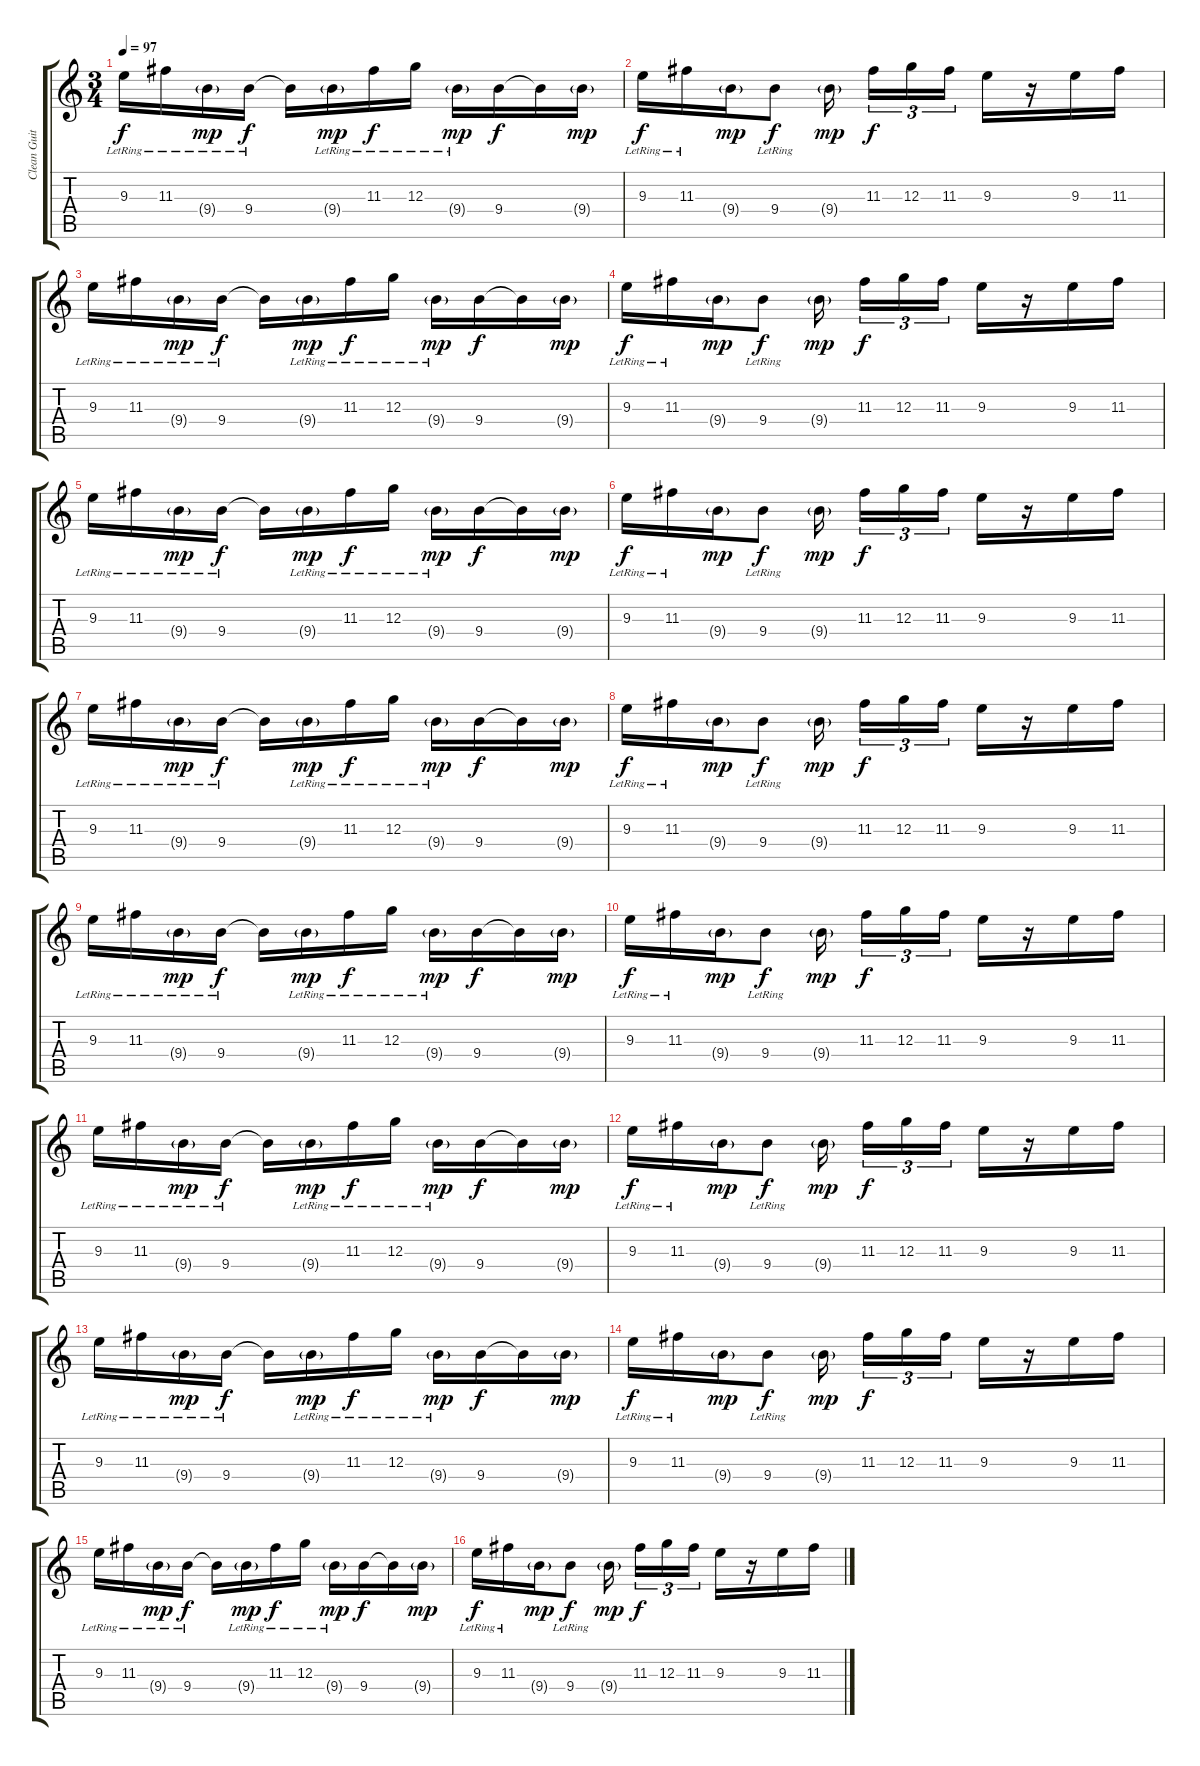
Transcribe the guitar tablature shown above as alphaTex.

\track ("Clean Guitars" "Clean Guit") {instrument electricguitarjazz}
\staff {score tabs}
\tuning (E4 B3 G3 D3 A2 D2) {hide}
\ts (3 4)
\tempo 97
\clef g2
\ks c
9.3{lr}.16{dy f instrument electricguitarjazz} 11.3{lr}.16 9.4{g lr}.16{dy mp} 9.4{lr}.16{dy f} 9.4{t}.16 9.4{g lr}.16{dy mp} 11.3{lr}.16{dy f} 12.3{lr}.16 9.4{g lr}.16{dy mp} 9.4.16{dy f} 9.4{t}.16 9.4{g}.16{dy mp} |
9.3{lr}.16{dy f} 11.3{lr}.16 9.4{g}.16{dy mp} 9.4{lr}.8{dy f} 9.4{g}.16{dy mp beam splitsecondary} 11.3.16{tu (3 2) dy f} 12.3.16{tu (3 2)} 11.3.16{tu (3 2)} 9.3.16 r.16 9.3.16 11.3.16 |
9.3{lr}.16 11.3{lr}.16 9.4{g lr}.16{dy mp} 9.4{lr}.16{dy f} 9.4{t}.16 9.4{g lr}.16{dy mp} 11.3{lr}.16{dy f} 12.3{lr}.16 9.4{g lr}.16{dy mp} 9.4.16{dy f} 9.4{t}.16 9.4{g}.16{dy mp} |
9.3{lr}.16{dy f} 11.3{lr}.16 9.4{g}.16{dy mp} 9.4{lr}.8{dy f} 9.4{g}.16{dy mp beam splitsecondary} 11.3.16{tu (3 2) dy f} 12.3.16{tu (3 2)} 11.3.16{tu (3 2)} 9.3.16 r.16 9.3.16 11.3.16 |
9.3{lr}.16 11.3{lr}.16 9.4{g lr}.16{dy mp} 9.4{lr}.16{dy f} 9.4{t}.16 9.4{g lr}.16{dy mp} 11.3{lr}.16{dy f} 12.3{lr}.16 9.4{g lr}.16{dy mp} 9.4.16{dy f} 9.4{t}.16 9.4{g}.16{dy mp} |
9.3{lr}.16{dy f} 11.3{lr}.16 9.4{g}.16{dy mp} 9.4{lr}.8{dy f} 9.4{g}.16{dy mp beam splitsecondary} 11.3.16{tu (3 2) dy f} 12.3.16{tu (3 2)} 11.3.16{tu (3 2)} 9.3.16 r.16 9.3.16 11.3.16 |
9.3{lr}.16 11.3{lr}.16 9.4{g lr}.16{dy mp} 9.4{lr}.16{dy f} 9.4{t}.16 9.4{g lr}.16{dy mp} 11.3{lr}.16{dy f} 12.3{lr}.16 9.4{g lr}.16{dy mp} 9.4.16{dy f} 9.4{t}.16 9.4{g}.16{dy mp} |
9.3{lr}.16{dy f} 11.3{lr}.16 9.4{g}.16{dy mp} 9.4{lr}.8{dy f} 9.4{g}.16{dy mp beam splitsecondary} 11.3.16{tu (3 2) dy f} 12.3.16{tu (3 2)} 11.3.16{tu (3 2)} 9.3.16 r.16 9.3.16 11.3.16 |
9.3{lr}.16 11.3{lr}.16 9.4{g lr}.16{dy mp} 9.4{lr}.16{dy f} 9.4{t}.16 9.4{g lr}.16{dy mp} 11.3{lr}.16{dy f} 12.3{lr}.16 9.4{g lr}.16{dy mp} 9.4.16{dy f} 9.4{t}.16 9.4{g}.16{dy mp} |
9.3{lr}.16{dy f} 11.3{lr}.16 9.4{g}.16{dy mp} 9.4{lr}.8{dy f} 9.4{g}.16{dy mp beam splitsecondary} 11.3.16{tu (3 2) dy f} 12.3.16{tu (3 2)} 11.3.16{tu (3 2)} 9.3.16 r.16 9.3.16 11.3.16 |
9.3{lr}.16 11.3{lr}.16 9.4{g lr}.16{dy mp} 9.4{lr}.16{dy f} 9.4{t}.16 9.4{g lr}.16{dy mp} 11.3{lr}.16{dy f} 12.3{lr}.16 9.4{g lr}.16{dy mp} 9.4.16{dy f} 9.4{t}.16 9.4{g}.16{dy mp} |
9.3{lr}.16{dy f} 11.3{lr}.16 9.4{g}.16{dy mp} 9.4{lr}.8{dy f} 9.4{g}.16{dy mp beam splitsecondary} 11.3.16{tu (3 2) dy f} 12.3.16{tu (3 2)} 11.3.16{tu (3 2)} 9.3.16 r.16 9.3.16 11.3.16 |
9.3{lr}.16 11.3{lr}.16 9.4{g lr}.16{dy mp} 9.4{lr}.16{dy f} 9.4{t}.16 9.4{g lr}.16{dy mp} 11.3{lr}.16{dy f} 12.3{lr}.16 9.4{g lr}.16{dy mp} 9.4.16{dy f} 9.4{t}.16 9.4{g}.16{dy mp} |
9.3{lr}.16{dy f} 11.3{lr}.16 9.4{g}.16{dy mp} 9.4{lr}.8{dy f} 9.4{g}.16{dy mp beam splitsecondary} 11.3.16{tu (3 2) dy f} 12.3.16{tu (3 2)} 11.3.16{tu (3 2)} 9.3.16 r.16 9.3.16 11.3.16 |
9.3{lr}.16 11.3{lr}.16 9.4{g lr}.16{dy mp} 9.4{lr}.16{dy f} 9.4{t}.16 9.4{g lr}.16{dy mp} 11.3{lr}.16{dy f} 12.3{lr}.16 9.4{g lr}.16{dy mp} 9.4.16{dy f} 9.4{t}.16 9.4{g}.16{dy mp} |
9.3{lr}.16{dy f} 11.3{lr}.16 9.4{g}.16{dy mp} 9.4{lr}.8{dy f} 9.4{g}.16{dy mp beam splitsecondary} 11.3.16{tu (3 2) dy f} 12.3.16{tu (3 2)} 11.3.16{tu (3 2)} 9.3.16 r.16 9.3.16 11.3.16
